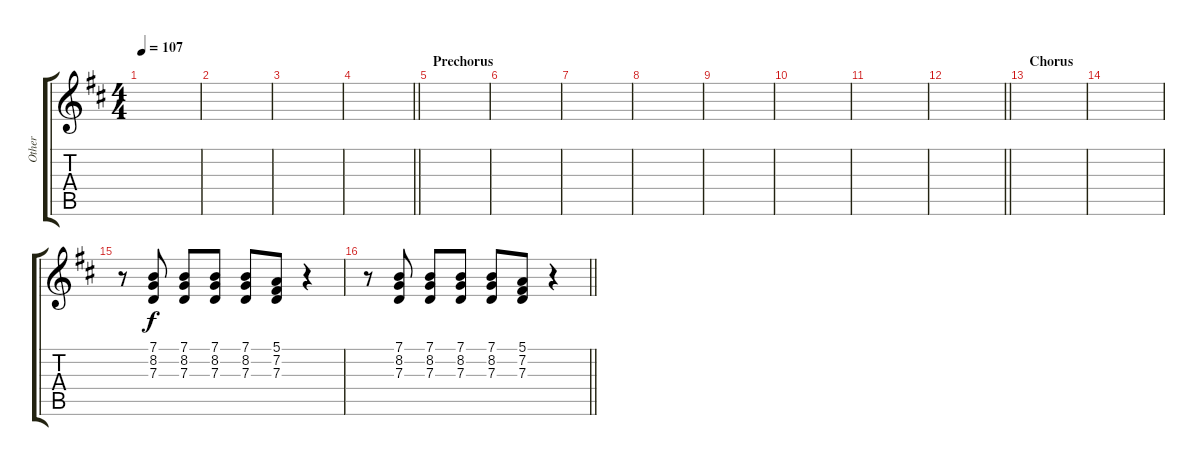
\track ("Other" "Other") {instrument lead1square}
\staff {score tabs}
\tuning (E4 B3 G3 D3 A2 E2) {hide}
\ts (4 4)
\tempo 107
\clef g2
\ks d
|
|
|
\barLineRight lightlight
|
\section ("" "Prechorus")
|
|
|
|
|
|
|
\barLineRight lightlight
|
\section ("" "Chorus")
|
|
r.8 (7.1 8.2 7.3).8 (7.1 8.2 7.3).8 (7.1 8.2 7.3).8 (7.1 8.2 7.3).8 (5.1 7.2 7.3).8 r.4 |
\barLineRight lightlight
r.8 (7.1 8.2 7.3).8 (7.1 8.2 7.3).8 (7.1 8.2 7.3).8 (7.1 8.2 7.3).8 (5.1 7.2 7.3).8 r.4
